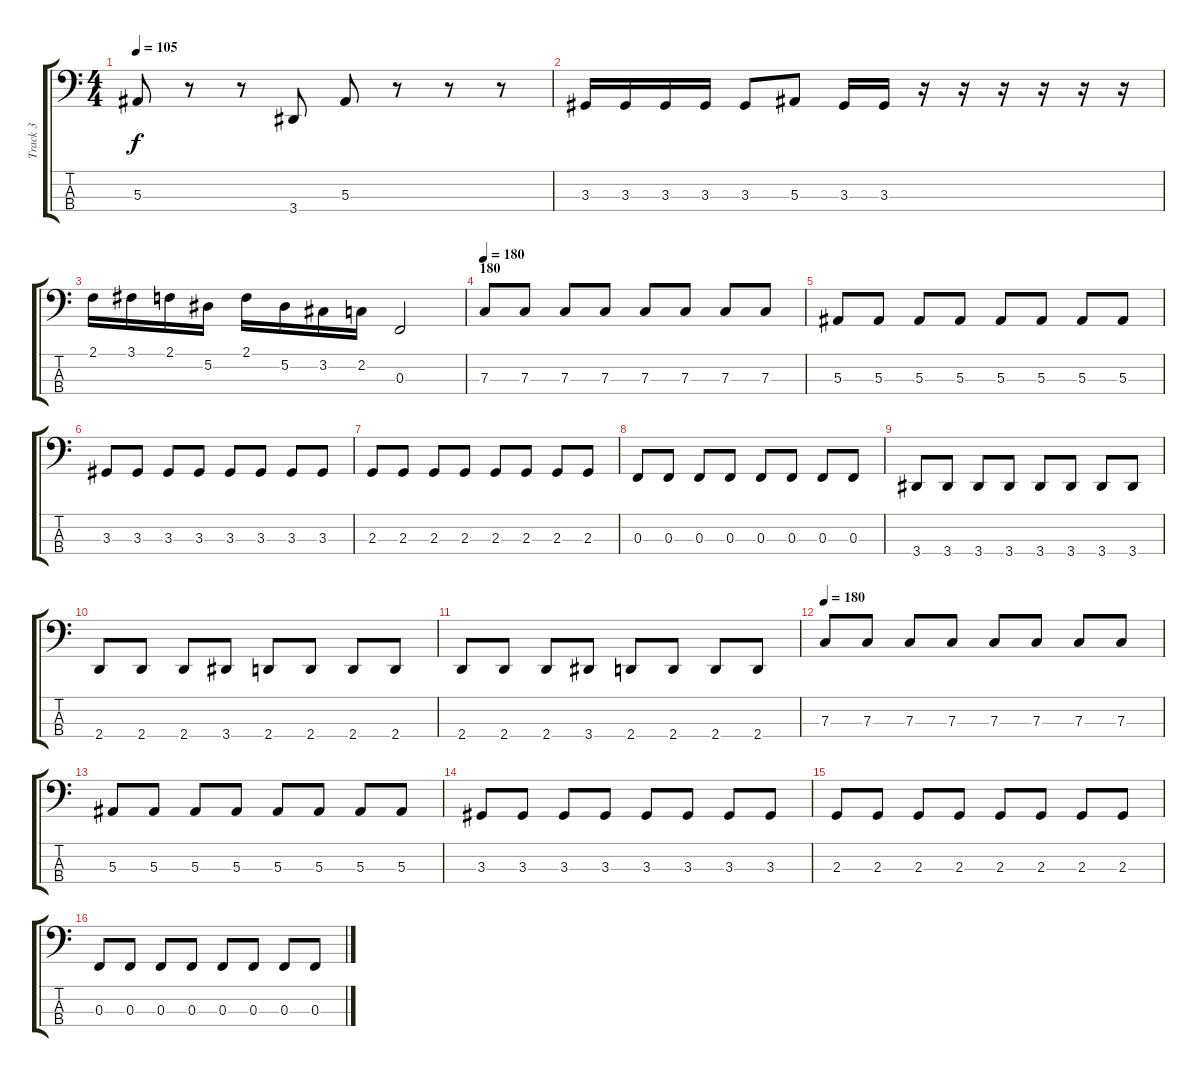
\track ("Track 3" "Track 3") {instrument electricbassfinger}
\staff {score tabs}
\tuning (Eb2 Bb1 F1 C1) {hide}
\ts (4 4)
\tempo 105
\clef f4
\ks c
5.3.8{dy f} r.8 r.8 3.4.8 5.3.8 r.8 r.8 r.8 |
3.3.16 3.3.16 3.3.16 3.3.16 3.3.8 5.3.8 3.3.16 3.3.16 r.16 r.16 r.16 r.16 r.16 r.16 |
2.1.16 3.1.16 2.1.16 5.2.16 2.1.16 5.2.16 3.2.16 2.2.16 0.3.2 |
\section ("" "180")
\tempo 180
7.3.8 7.3.8 7.3.8 7.3.8 7.3.8 7.3.8 7.3.8 7.3.8 |
5.3.8 5.3.8 5.3.8 5.3.8 5.3.8 5.3.8 5.3.8 5.3.8 |
3.3.8 3.3.8 3.3.8 3.3.8 3.3.8 3.3.8 3.3.8 3.3.8 |
2.3.8 2.3.8 2.3.8 2.3.8 2.3.8 2.3.8 2.3.8 2.3.8 |
0.3.8 0.3.8 0.3.8 0.3.8 0.3.8 0.3.8 0.3.8 0.3.8 |
3.4.8 3.4.8 3.4.8 3.4.8 3.4.8 3.4.8 3.4.8 3.4.8 |
2.4.8 2.4.8 2.4.8 3.4.8 2.4.8 2.4.8 2.4.8 2.4.8 |
2.4.8 2.4.8 2.4.8 3.4.8 2.4.8 2.4.8 2.4.8 2.4.8 |
\tempo 180
7.3.8 7.3.8 7.3.8 7.3.8 7.3.8 7.3.8 7.3.8 7.3.8 |
5.3.8 5.3.8 5.3.8 5.3.8 5.3.8 5.3.8 5.3.8 5.3.8 |
3.3.8 3.3.8 3.3.8 3.3.8 3.3.8 3.3.8 3.3.8 3.3.8 |
2.3.8 2.3.8 2.3.8 2.3.8 2.3.8 2.3.8 2.3.8 2.3.8 |
0.3.8 0.3.8 0.3.8 0.3.8 0.3.8 0.3.8 0.3.8 0.3.8
